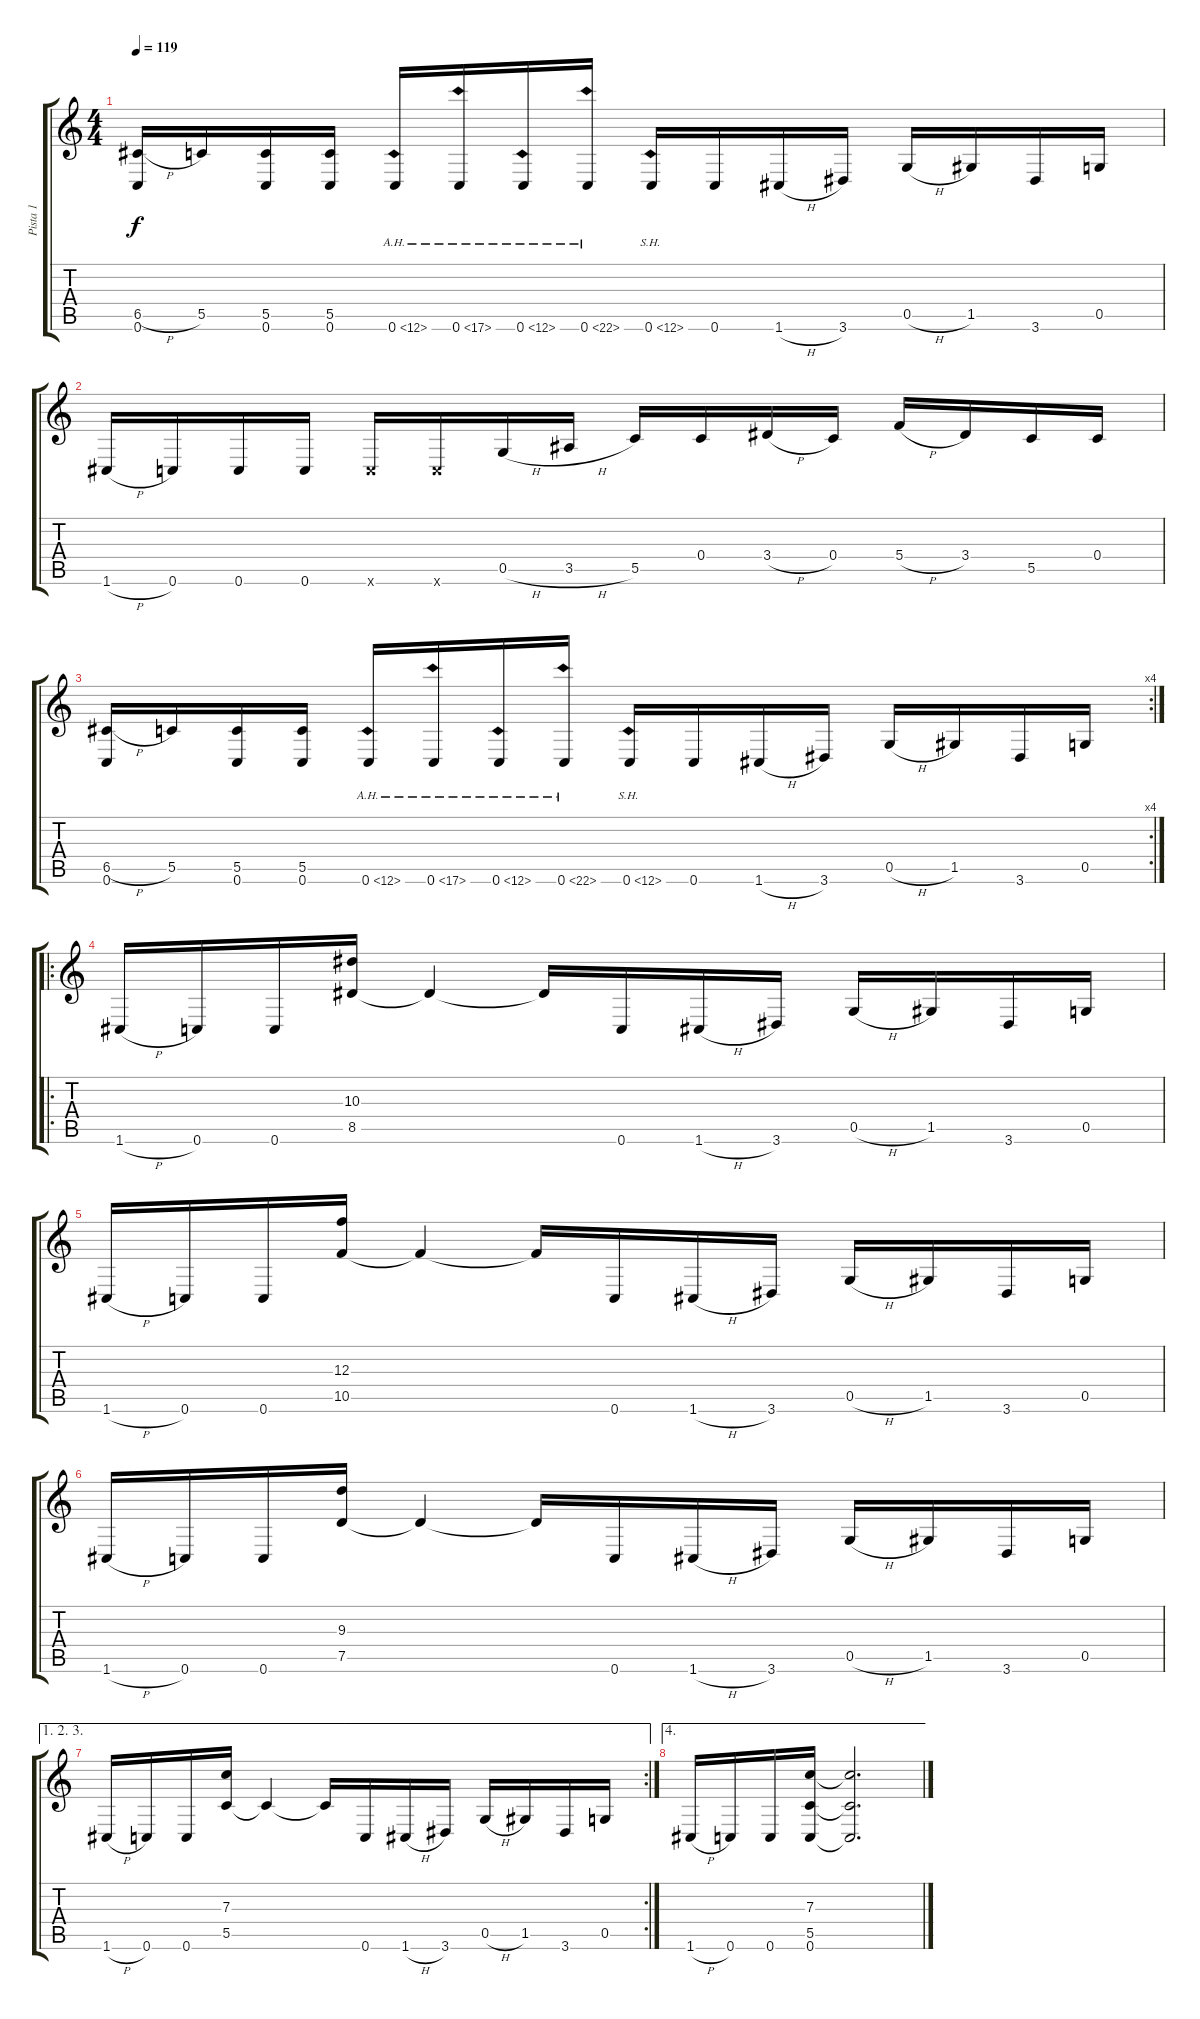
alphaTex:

\track ("Pista 1" "Pista 1") {instrument acousticguitarsteel}
\staff {score tabs}
\tuning (D4 A3 F3 C3 G2 C2) {hide}
\ts (4 4)
\tempo 119
\clef g2
\ks c
(6.5{h} 0.6).16{dy f} 5.5.16 (5.5 0.6).16 (5.5 0.6).16 0.6{ah 12}.16 0.6{ah 17}.16 0.6{ah 12}.16 0.6{ah 22}.16 0.6{sh 12}.16 0.6.16 1.6{h}.16 3.6.16 0.5{h}.16 1.5.16 3.6.16 0.5.16 |
1.6{h}.16 0.6.16 0.6.16 0.6.16 0.6{x}.16 0.6{x}.16 0.5{h}.16 3.5{h}.16 5.5.16 0.4.16 3.4{h}.16 0.4.16 5.4{h}.16 3.4.16 5.5.16 0.4.16 |
\rc 4
(6.5{h} 0.6).16 5.5.16 (5.5 0.6).16 (5.5 0.6).16 0.6{ah 12}.16 0.6{ah 17}.16 0.6{ah 12}.16 0.6{ah 22}.16 0.6{sh 12}.16 0.6.16 1.6{h}.16 3.6.16 0.5{h}.16 1.5.16 3.6.16 0.5.16 |
\ro
1.6{h}.16 0.6.16 0.6.16 (10.3 8.5).16 8.5{t}.4 8.5{t}.16 0.6.16 1.6{h}.16 3.6.16 0.5{h}.16 1.5.16 3.6.16 0.5.16 |
1.6{h}.16 0.6.16 0.6.16 (12.3 10.5).16 10.5{t}.4 10.5{t}.16 0.6.16 1.6{h}.16 3.6.16 0.5{h}.16 1.5.16 3.6.16 0.5.16 |
1.6{h}.16 0.6.16 0.6.16 (9.3 7.5).16 7.5{t}.4 7.5{t}.16 0.6.16 1.6{h}.16 3.6.16 0.5{h}.16 1.5.16 3.6.16 0.5.16 |
\ae (1 2 3)
\rc 2
1.6{h}.16 0.6.16 0.6.16 (7.3 5.5).16 5.5{t}.4 5.5{t}.16 0.6.16 1.6{h}.16 3.6.16 0.5{h}.16 1.5.16 3.6.16 0.5.16 |
\ae 4
1.6{h}.16 0.6.16 0.6.16 (7.3 5.5 0.6).16 (7.3{t} 5.5{t} 0.6{t}).2{d}
